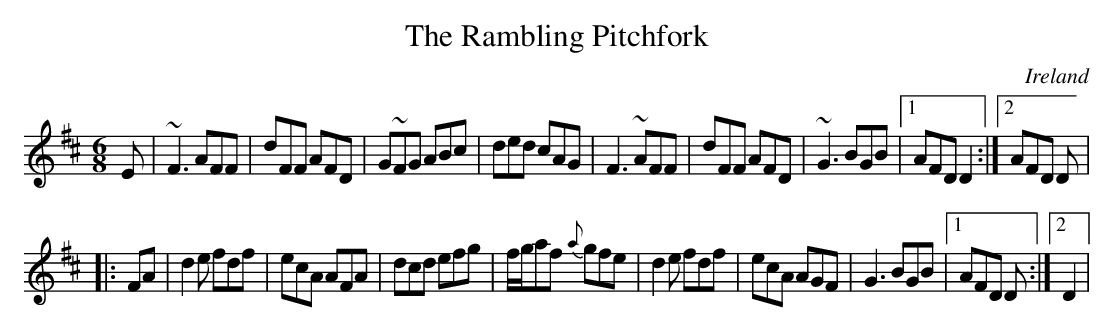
X:1
T:Rambling Pitchfork, The
O:Ireland
M:6/8
K:D
E|\
~F3 AFF|dFF AFD|G~FG ABc|ded cAG|\
F3 ~AFF|dFF AFD|~G3 BGB|1 AFD D2 :|2 AFD D|*
|:FA|\
d2e fdf|ecA AFA|dcd efg|f/g/af {a}gfe|\
d2e fdf|ecA AGF|G3 BGB|1 AFD D:|2 D2|*
